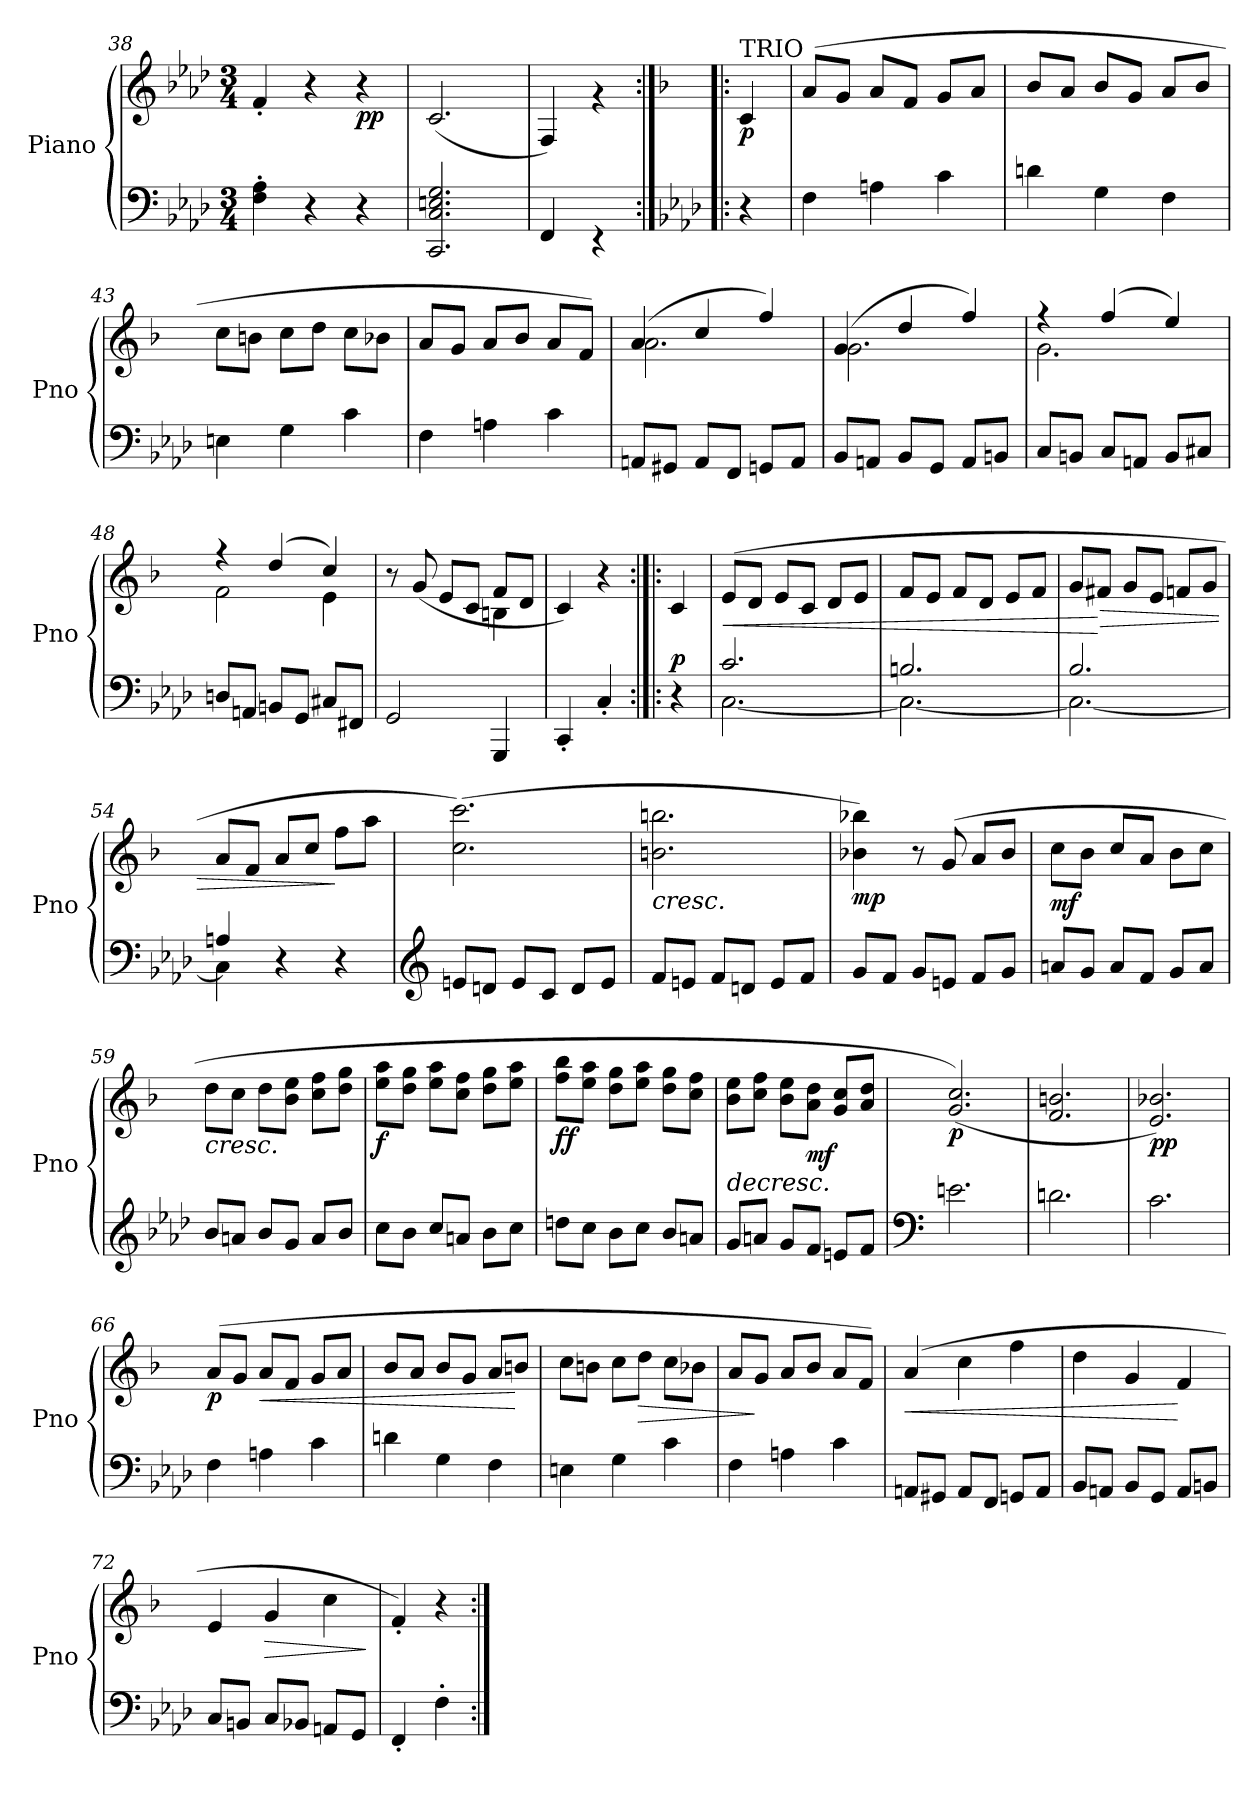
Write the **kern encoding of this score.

**kern	**kern	**dynam
*part1	*part1	*part1
*staff2	*staff1	*staff1/2
*I"Piano	*	*
*I'Pno	*	*
*clefF4	*clefG2	*
*k[b-e-a-d-]	*k[b-e-a-d-]	*
*A-:	*A-:	*
*M3/4	*M3/4	*
=38	=38	=38
4F\' 4A-\'	4f'/	.
4r	4r	.
!	!	!LO:DY:b
4r	4r	pp
=39	=39	=39
2.CC/ 2.C/ 2.En/ 2.G/	(<2.c/	.
=40	=40	=40
4FF/	4F/)	.
4rEE	4rg	.
!!LO:LB:g=z
=40X2:|!|:	=40X2:|!|:	=40X2:|!|:
*	*k[b-]	*
!	!LO:TX:a:t=TRIO	!
!	!	!LO:DY:b
4r	4c/	p
=41	=41	=41
4F\	(>8a/L	.
.	8g/J	.
4An\	8a/L	.
.	8f/J	.
4c\	8g/L	.
.	8a/J	.
=42	=42	=42
4dn\	8b-/L	.
.	8a/J	.
4G\	8b-/L	.
.	8g/J	.
4F\	8a/L	.
.	8b-/J	.
=43	=43	=43
4En\	8cc\L	.
.	8bn\J	.
4G\	8cc\L	.
.	8dd\J	.
4c\	8cc\L	.
.	8b-X\J	.
=44	=44	=44
4F\	8a/L	.
.	8g/J	.
4An\	8a/L	.
.	8b-/J	.
4c\	8a/L	.
.	8f/J)	.
=45	=45	=45
*	*^	*
8AAn/L	(>4a/	2.a\	.
8GG#X/J	.	.	.
8AA/L	4cc/	.	.
8FF/J	.	.	.
8GGn/L	4ff/)	.	.
8AA/J	.	.	.
=46	=46	=46	=46
8BB-/L	(>4g/	2.g\	.
8AAn/J	.	.	.
8BB-/L	4dd/	.	.
8GG/J	.	.	.
8AA/L	4ff/)	.	.
8BBn/J	.	.	.
!!LO:LB:g=z	!!
=47	=47	=47	=47
8C/L	4rff	2.g\	.
8BBn/J	.	.	.
8C/L	(>4ff/	.	.
8AAn/J	.	.	.
8BB/L	4ee/)	.	.
8C#X/J	.	.	.
=48	=48	=48	=48
8Dn/L	4rff	2f\	.
8AAn/J	.	.	.
8BBn/L	(>4dd/	.	.
8GG/J	.	.	.
8C#X/L	4cc/)	4e\	.
8FF#X/J	.	.	.
=49	=49	=49	=49
2GG/	8r	2ryy	.
.	(>8g/	.	.
.	8e/L	.	.
.	8c/J	.	.
4GGG/	8f/L	4Bn\	.
.	8d/J	.	.
*	*v	*v	*
=50	=50	=50
4CC'/	4c/)	.
4C'/	4r	.
=50X3:|!|:	=50X3:|!|:	=50X3:|!|:
!	!	!LO:DY:a=2
4r	4c/	p
=51	=51	=51
*^	*	*
!	!	!	!LO:HP:b
2.c/	[2.C\	(>8e/L	<
.	.	8d/J	.
.	.	8e/L	.
.	.	8c/J	.
.	.	8d/L	.
.	.	8e/J	.
=52	=52	=52	=52
2.Bn/	2.C\_	8f/L	.
.	.	8e/J	.
.	.	8f/L	.
.	.	8d/J	.
.	.	8e/L	.
.	.	8f/J	.
=53	=53	=53	=53
2.B-/	2.C\_	8g/L	.
!	!	!	!LO:HP:n=1:b
.	.	8f#X/J	[ >
.	.	8g/L	.
.	.	8e/J	.
.	.	8fn/L	.
.	.	8g/J	.
!!LO:PB:g=z
=54	=54	=54	=54
4An/	4C\]	8a/L	.
.	.	8f/J	.
4r	2ryy	8a/L	.
.	.	8cc/J	.
4r	.	8ff\L	]
.	.	8aa\J	.
*v	*v	*	*
=55	=55	=55
*clefG2	*	*
8en/L	(>2.cc\ 2.ccc\)	.
8dn/J	.	.
8e/L	.	.
8c/J	.	.
8d/L	.	.
8e/J	.	.
=56	=56	=56
!	!	!LO:HP:b
8f/L	2.bn\ 2.bbn\	<
8en/J	.	.
8f/L	.	.
8dn/J	.	.
8e/L	.	.
8f/J	.	.
=57	=57	=57
!	!	!LO:DY:b
8g/L	4b-X\ 4bb-X\)	mp
8f/J	.	.
8g/L	8r	.
8en/J	(>8g/	.
8f/L	8a/L	.
8g/J	8b-/J	.
.	.	[
=58	=58	=58
!	!	!LO:DY:b
8an/L	8cc\L	mf
8g/J	8b-\J	.
8a/L	8cc/L	.
8f/J	8a/J	.
8g/L	8b-\L	.
8a/J	8cc\J	.
=59	=59	=59
!	!	!LO:HP:b
8b-/L	8dd\L	<
8an/J	8cc\J	.
8b-/L	8dd\L	.
8g/J	8b-\ 8ee\J	.
8a/L	8cc\ 8ff\L	.
8b-/J	8dd\ 8gg\J	.
=60	=60	=60
!	!	!LO:DY:b
8cc\L	8ee\ 8aa\L	f
8b-\J	8dd\ 8gg\J	.
8cc/L	8ee\ 8aa\L	.
8an/J	8cc\ 8ff\J	.
8b-\L	8dd\ 8gg\L	.
8cc\J	8ee\ 8aa\J	.
.	.	[
!!LO:LB:g=z
=61	=61	=61
!	!	!LO:DY:b
8ddn\L	8ff\ 8bb-\L	ff
8cc\J	8ee\ 8aa\J	.
8b-\L	8dd\ 8gg\L	.
8cc\J	8ee\ 8aa\J	.
8b-/L	8dd\ 8gg\L	.
8an/J	8cc\ 8ff\J	.
=62	=62	=62
!	!	!LO:HP:b
8g/L	8b-\ 8ee\L	>
8an/J	8cc\ 8ff\J	.
8g/L	8b-\ 8ee\L	.
!	!	!LO:DY:b
8f/J	8a\ 8dd\J	mf
8en/L	8g/ 8cc/L	.
8f/J	8a/ 8dd/J	.
.	.	]
=63	=63	=63
*clefF4	*	*
!	!	!LO:DY:b
2.en\	(>2.g/ 2.cc/)	p
=64	=64	=64
2.dn\	2.f/ 2.bn/	.
=65	=65	=65
!	!	!LO:DY:b
2.c\	2.e/ 2.b-X/)	pp
=66	=66	=66
!	!	!LO:DY:b
4F\	(>8a/L	p
.	8g/J	.
!	!	!LO:HP:b
4An\	8a/L	<
.	8f/J	.
4c\	8g/L	.
.	8a/J	.
=67	=67	=67
4dn\	8b-/L	.
.	8a/J	.
4G\	8b-/L	.
.	8g/J	.
4F\	8a/L	.
.	8bn/J	[
=68	=68	=68
4En\	8cc\L	.
.	8bn\J	.
4G\	8cc\L	.
!	!	!LO:HP:b
.	8dd\J	>
4c\	8cc\L	.
.	8b-X\J	.
=69	=69	=69
4F\	8a/L	.
.	8g/J	]
4An\	8a/L	.
.	8b-/J	.
4c\	8a/L	.
.	8f/J)	.
!!LO:LB:g=z
=70	=70	=70
!	!	!LO:HP:b
8AAn/L	(>4a/	<
8GG#X/J	.	.
8AA/L	4cc\	.
8FF/J	.	.
8GGn/L	4ff\	.
8AA/J	.	.
=71	=71	=71
8BB-/L	4dd\	.
8AAn/J	.	.
8BB-/L	4g/	.
8GG/J	.	.
8AA/L	4f/	[
8BBn/J	.	.
=72	=72	=72
8C/L	4e/	.
8BBn/J	.	.
!	!	!LO:HP:b
8C/L	4g/	>
8BB-X/J	.	.
8AAn/L	4cc\	.
8GG/J	.	.
.	.	]
=73	=73	=73
4FF'/	4f'/)	.
4F'\	4r	.
=:|!	=:|!	=:|!
*-	*-	*-
